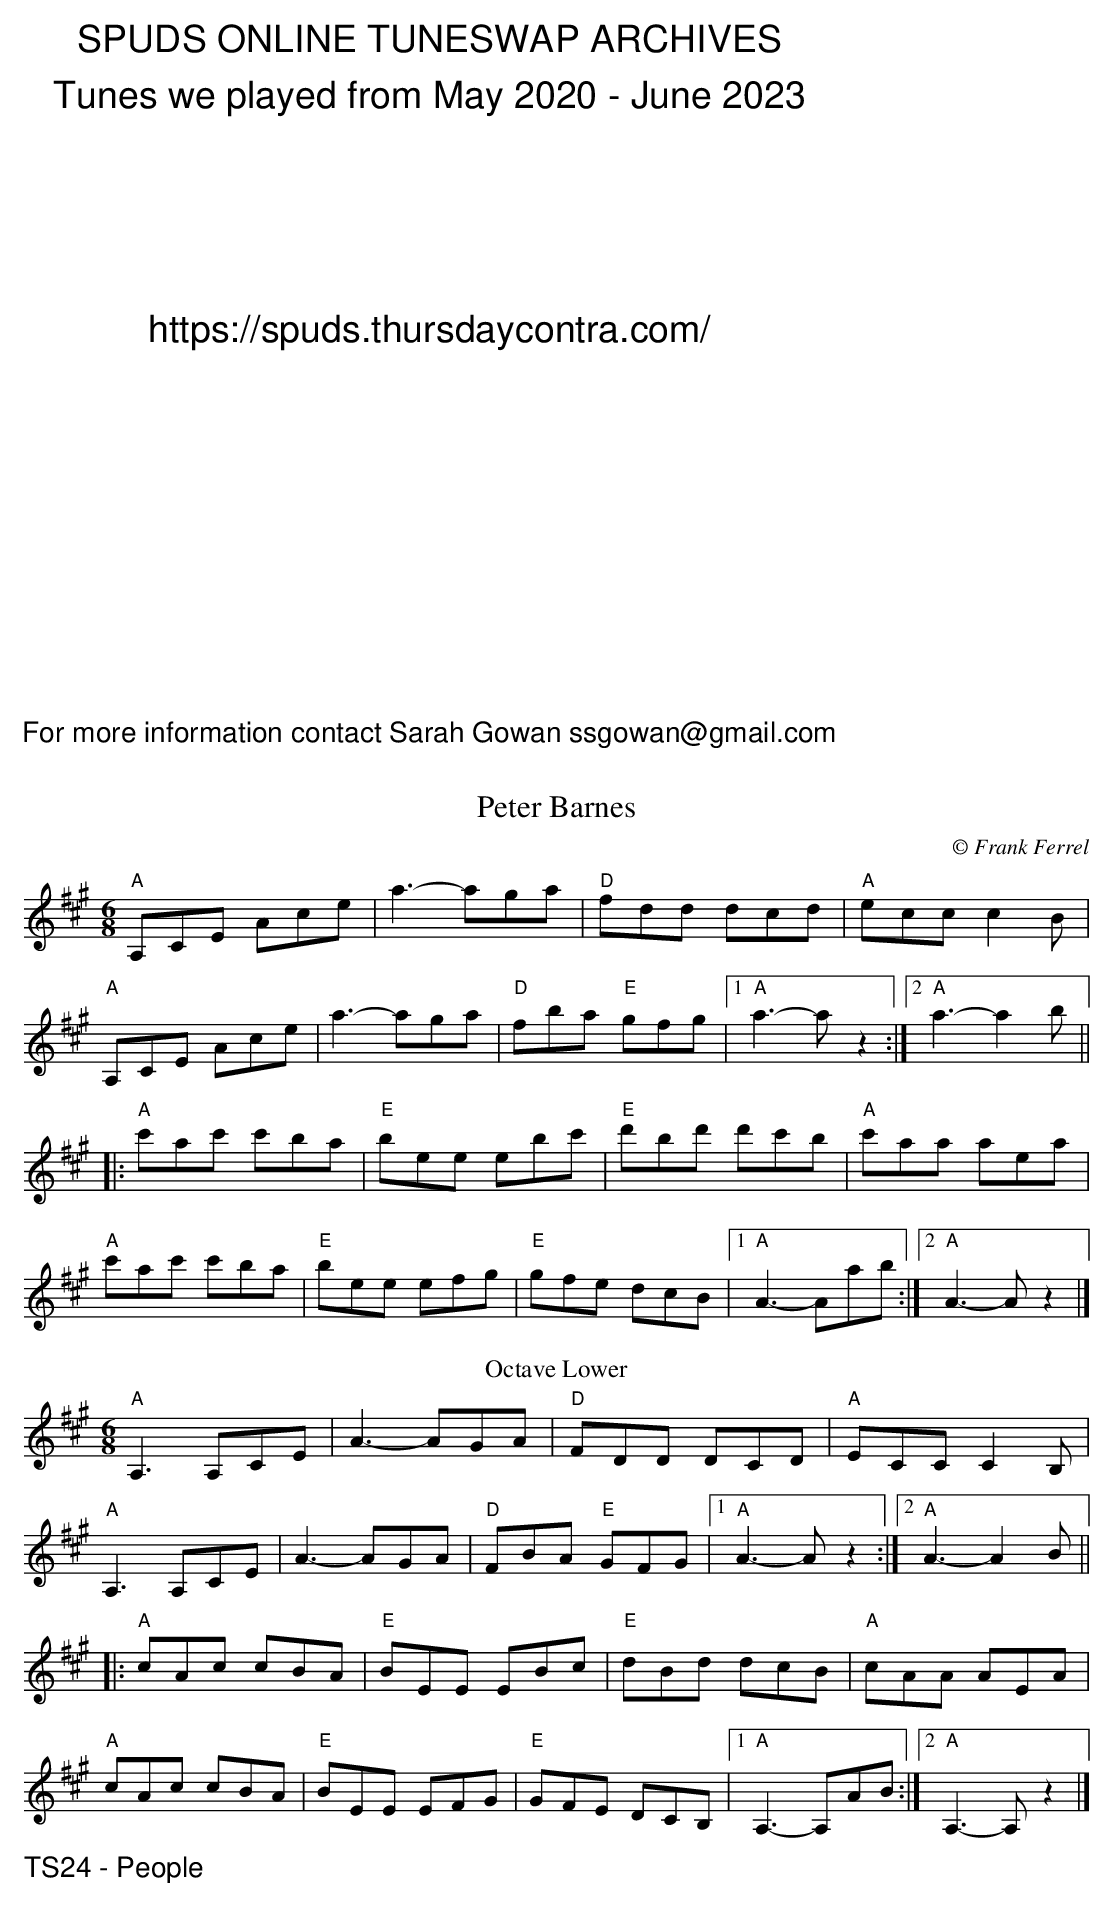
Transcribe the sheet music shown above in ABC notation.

X:1
T:Peter Barnes
M:6/8
L:1/8
C:© Frank Ferrel
K:A
"A"A,CE Ace|a3-     aga |"D"fdd dcd |"A"ecc c2   B|
"A"A,CE Ace|a3-     aga |"D"fba "E"gfg |1"A"a3-    az2 :|2"A"a3-   a2  b ||
|:"A"c'ac' c'ba |"E"bee ebc' |"E"d'bd' d'c'b |"A"c'aa aea |
"A"c'ac' c'ba |"E"bee efg |"E" gfe dcB |1"A"A3-   Aab :|2"A"A3-   Az2 |]
T:Octave Lower
M:6/8
L:1/8
C:© Frank Ferrel
K:Amaj
"A"A,3 A,CE|A3- AGA |"D"FDD DCD |"A"ECC C2 B,|
"A"A,3 A,CE|A3- AGA |"D"FBA "E"GFG |1"A"A3- Az2 :|2"A"A3- A2 B ||
|:"A"cAc cBA |"E"BEE EBc |"E"dBd dcB |"A"cAA AEA |
"A"cAc cBA |"E"BEE EFG |"E" GFE DCB, |1"A"A,3- A,AB :|2"A"A,3- A,z2 |]
